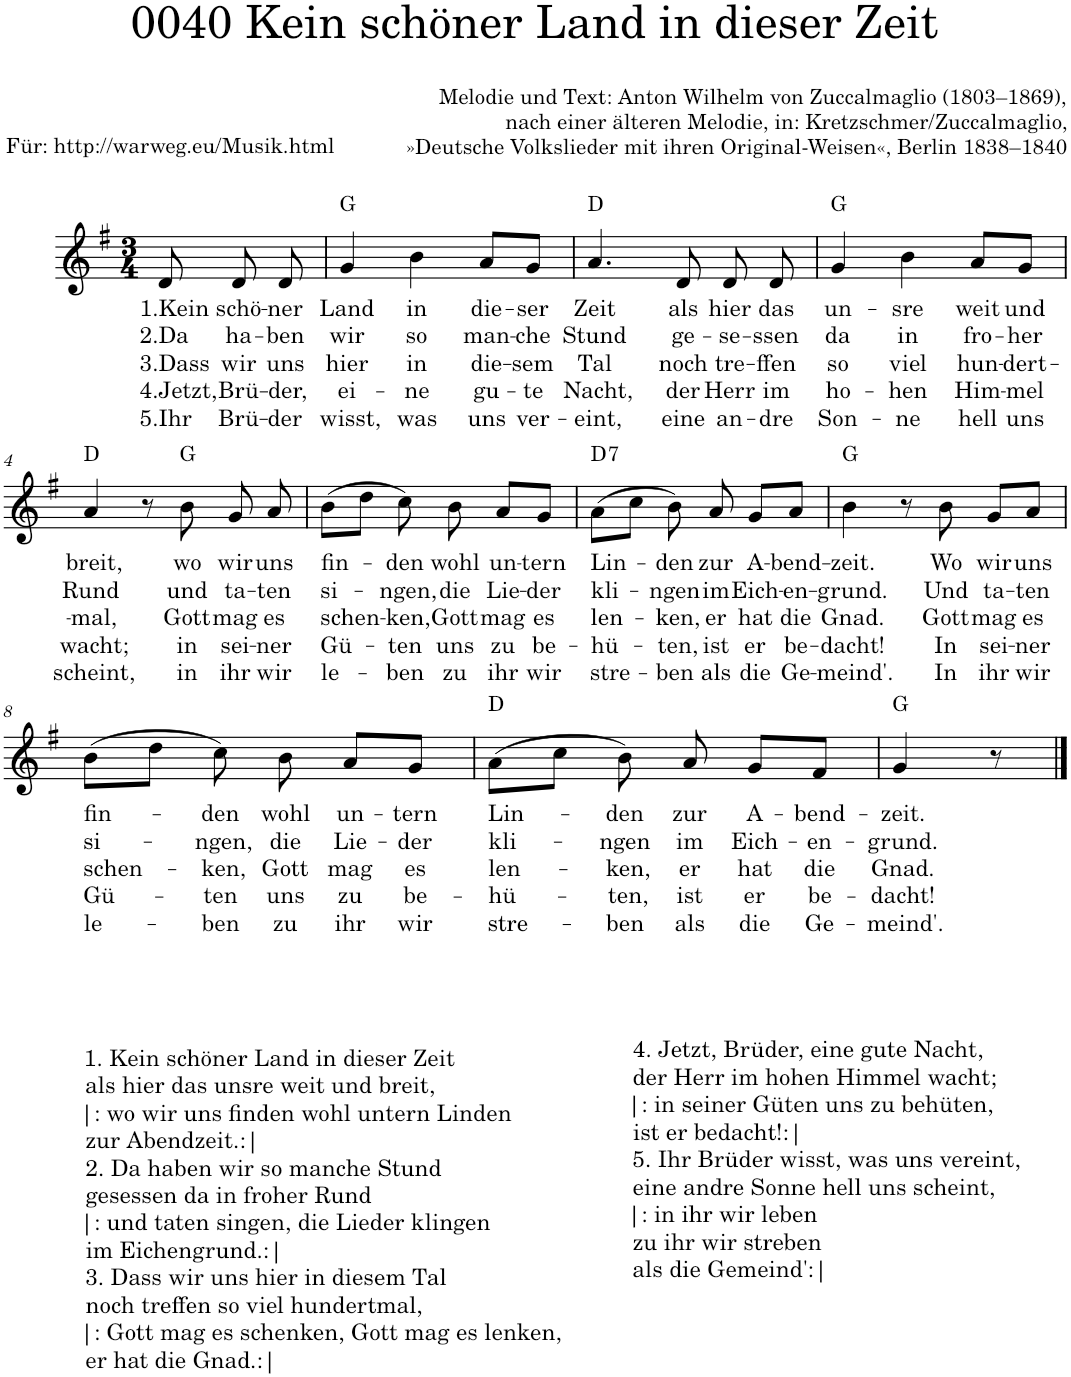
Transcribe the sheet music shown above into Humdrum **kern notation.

**kern	**text	**text	**text	**text	**text	**harte
*part1	*part1	*part1	*part1	*part1	*part1	*part1
*staff1	*staff1	*staff1	*staff1	*staff1	*staff1	*
*I"Stimme	*	*	*	*	*	*
*I'St.	*	*	*	*	*	*
*clefG2	*	*	*	*	*	*
*k[f#]	*	*	*	*	*	*
*M3/4	*	*	*	*	*	*
=	=	=	=	=	=	=
!	!LO:LY:b	!LO:LY:b	!LO:LY:b	!LO:LY:b	!LO:LY:b	!
8d/	1.Kein	2.Da	3.Dass	4.Jetzt,	5.Ihr	.
!	!LO:LY:b	!LO:LY:b	!LO:LY:b	!LO:LY:b	!LO:LY:b	!
8d/	schö-	ha-	wir	Brü-	Brü-	.
!	!LO:LY:b	!LO:LY:b	!LO:LY:b	!LO:LY:b	!LO:LY:b	!
8d/	-ner	-ben	uns	-der,	-der	.
=1	=1	=1	=1	=1	=1	=1
!	!LO:LY:b	!LO:LY:b	!LO:LY:b	!LO:LY:b	!LO:LY:b	!
4g/	Land	wir	hier	ei-	wisst,	G:maj
!	!LO:LY:b	!LO:LY:b	!LO:LY:b	!LO:LY:b	!LO:LY:b	!
4b\	in	so	in	-ne	was	.
!	!LO:LY:b	!LO:LY:b	!LO:LY:b	!LO:LY:b	!LO:LY:b	!
8a/L	die-	man-	die-	gu-	uns	.
!	!LO:LY:b	!LO:LY:b	!LO:LY:b	!LO:LY:b	!LO:LY:b	!
8g/J	-ser	-che	-sem	-te	ver-	.
=2	=2	=2	=2	=2	=2	=2
!	!LO:LY:b	!LO:LY:b	!LO:LY:b	!LO:LY:b	!LO:LY:b	!
4.a/	Zeit	Stund	Tal	Nacht,	-eint,	D:maj
!	!LO:LY:b	!LO:LY:b	!LO:LY:b	!LO:LY:b	!LO:LY:b	!
8d/	als	ge-	noch	der	eine	.
!	!LO:LY:b	!LO:LY:b	!LO:LY:b	!LO:LY:b	!LO:LY:b	!
8d/	hier	-se-	tre-	Herr	an-	.
!	!LO:LY:b	!LO:LY:b	!LO:LY:b	!LO:LY:b	!LO:LY:b	!
8d/	das	-ssen	-ffen	im	-dre	.
=3	=3	=3	=3	=3	=3	=3
!	!LO:LY:b	!LO:LY:b	!LO:LY:b	!LO:LY:b	!LO:LY:b	!
4g/	un-	da	so	ho-	Son-	G:maj
!	!LO:LY:b	!LO:LY:b	!LO:LY:b	!LO:LY:b	!LO:LY:b	!
4b\	-sre	in	viel	-hen	-ne	.
!	!LO:LY:b	!LO:LY:b	!LO:LY:b	!LO:LY:b	!LO:LY:b	!
8a/L	weit	fro-	hun-	Him-	hell	.
!	!LO:LY:b	!LO:LY:b	!LO:LY:b	!LO:LY:b	!LO:LY:b	!
8g/J	und	-her	-dert-	-mel	uns	.
!!LO:LB:g=z
=4	=4	=4	=4	=4	=4	=4
!	!LO:LY:b	!LO:LY:b	!LO:LY:b	!LO:LY:b	!LO:LY:b	!
4a/	breit,	Rund	-mal,	wacht;	scheint,	D:maj
8r	.	.	.	.	.	.
!	!LO:LY:b	!LO:LY:b	!LO:LY:b	!LO:LY:b	!LO:LY:b	!
8b\	wo	und	Gott	in	in	G:maj
!	!LO:LY:b	!LO:LY:b	!LO:LY:b	!LO:LY:b	!LO:LY:b	!
8g/	wir	ta-	mag	sei-	ihr	.
!	!LO:LY:b	!LO:LY:b	!LO:LY:b	!LO:LY:b	!LO:LY:b	!
8a/	uns	-ten	es	-ner	wir	.
=5	=5	=5	=5	=5	=5	=5
!	!LO:LY:b	!LO:LY:b	!LO:LY:b	!LO:LY:b	!LO:LY:b	!
(8b\L	fin-	si-	schen-	Gü-	le-	.
8dd\J	.	.	.	.	.	.
!	!LO:LY:b	!LO:LY:b	!LO:LY:b	!LO:LY:b	!LO:LY:b	!
8cc\)	-den	-ngen,	-ken,	-ten	-ben	.
!	!LO:LY:b	!LO:LY:b	!LO:LY:b	!LO:LY:b	!LO:LY:b	!
8b\	wohl	die	Gott	uns	zu	.
!	!LO:LY:b	!LO:LY:b	!LO:LY:b	!LO:LY:b	!LO:LY:b	!
8a/L	un-	Lie-	mag	zu	ihr	.
!	!LO:LY:b	!LO:LY:b	!LO:LY:b	!LO:LY:b	!LO:LY:b	!
8g/J	-tern	-der	es	be-	wir	.
=6	=6	=6	=6	=6	=6	=6
!	!LO:LY:b	!LO:LY:b	!LO:LY:b	!LO:LY:b	!LO:LY:b	!LO:H:kt=7
(8a\L	Lin-	kli-	len-	-hü-	stre-	D:7
8cc\J	.	.	.	.	.	.
!	!LO:LY:b	!LO:LY:b	!LO:LY:b	!LO:LY:b	!LO:LY:b	!
8b\)	-den	-ngen	-ken,	-ten,	-ben	.
!	!LO:LY:b	!LO:LY:b	!LO:LY:b	!LO:LY:b	!LO:LY:b	!
8a/	zur	im	er	ist	als	.
!	!LO:LY:b	!LO:LY:b	!LO:LY:b	!LO:LY:b	!LO:LY:b	!
8g/L	A-	Eich-	hat	er	die	.
!	!LO:LY:b	!LO:LY:b	!LO:LY:b	!LO:LY:b	!LO:LY:b	!
8a/J	-bend-	-en-	die	be-	Ge-	.
=7	=7	=7	=7	=7	=7	=7
!	!LO:LY:b	!LO:LY:b	!LO:LY:b	!LO:LY:b	!LO:LY:b	!
4b\	-zeit.	-grund.	Gnad.	-dacht!	-meind'.	G:maj
8r	.	.	.	.	.	.
!	!LO:LY:b	!LO:LY:b	!LO:LY:b	!LO:LY:b	!LO:LY:b	!
8b\	Wo	Und	Gott	In	In	.
!	!LO:LY:b	!LO:LY:b	!LO:LY:b	!LO:LY:b	!LO:LY:b	!
8g/L	wir	ta-	mag	sei-	ihr	.
!	!LO:LY:b	!LO:LY:b	!LO:LY:b	!LO:LY:b	!LO:LY:b	!
8a/J	uns	-ten	es	-ner	wir	.
!!LO:LB:g=z
=8	=8	=8	=8	=8	=8	=8
!	!LO:LY:b	!LO:LY:b	!LO:LY:b	!LO:LY:b	!LO:LY:b	!
(8b\L	fin-	si-	schen-	Gü-	le-	.
8dd\J	.	.	.	.	.	.
!	!LO:LY:b	!LO:LY:b	!LO:LY:b	!LO:LY:b	!LO:LY:b	!
8cc\)	-den	-ngen,	-ken,	-ten	-ben	.
!	!LO:LY:b	!LO:LY:b	!LO:LY:b	!LO:LY:b	!LO:LY:b	!
8b\	wohl	die	Gott	uns	zu	.
!	!LO:LY:b	!LO:LY:b	!LO:LY:b	!LO:LY:b	!LO:LY:b	!
8a/L	un-	Lie-	mag	zu	ihr	.
!	!LO:LY:b	!LO:LY:b	!LO:LY:b	!LO:LY:b	!LO:LY:b	!
8g/J	-tern	-der	es	be-	wir	.
=9	=9	=9	=9	=9	=9	=9
!	!LO:LY:b	!LO:LY:b	!LO:LY:b	!LO:LY:b	!LO:LY:b	!
(8a\L	Lin-	kli-	len-	-hü-	stre-	D:maj
8cc\J	.	.	.	.	.	.
!	!LO:LY:b	!LO:LY:b	!LO:LY:b	!LO:LY:b	!LO:LY:b	!
8b\)	-den	-ngen	-ken,	-ten,	-ben	.
!	!LO:LY:b	!LO:LY:b	!LO:LY:b	!LO:LY:b	!LO:LY:b	!
8a/	zur	im	er	ist	als	.
!	!LO:LY:b	!LO:LY:b	!LO:LY:b	!LO:LY:b	!LO:LY:b	!
8g/L	A-	Eich-	hat	er	die	.
!	!LO:LY:b	!LO:LY:b	!LO:LY:b	!LO:LY:b	!LO:LY:b	!
8f#/J	-bend-	-en-	die	be-	Ge-	.
=10	=10	=10	=10	=10	=10	=10
!LO:TX:b:t=1. Kein schöner Land in dieser Zeit	!	!	!	!	!	!
!LO:TX:b:t=als hier das unsre weit und breit,	!	!	!	!	!	!
!LO:TX:b:t=|&colon; wo wir uns finden wohl untern Linden	!	!	!	!	!	!
!LO:TX:b:t=zur Abendzeit.&colon;|	!	!	!	!	!	!
!LO:TX:b:t=2. Da haben wir so manche Stund	!	!	!	!	!	!
!LO:TX:b:t=gesessen da in froher Rund	!	!	!	!	!	!
!LO:TX:b:t=|&colon; und taten singen, die Lieder klingen	!	!	!	!	!	!
!LO:TX:b:t=im Eichengrund.&colon;|	!	!	!	!	!	!
!LO:TX:b:t=3. Dass wir uns hier in diesem Tal	!	!	!	!	!	!
!LO:TX:b:t=noch treffen so viel hundertmal,	!	!	!	!	!	!
!LO:TX:b:t=|&colon; Gott mag es schenken, Gott mag es lenken,	!	!	!	!	!	!
!LO:TX:b:t=er hat die Gnad.&colon;|	!	!	!	!	!	!
!LO:TX:b:t=4. Jetzt, Brüder, eine gute Nacht,	!	!	!	!	!	!
!LO:TX:b:t=der Herr im hohen Himmel wacht;	!	!	!	!	!	!
!LO:TX:b:t=|&colon; in seiner Güten uns zu behüten,	!	!	!	!	!	!
!LO:TX:b:t=ist er bedacht!&colon;|	!	!	!	!	!	!
!LO:TX:b:t=5. Ihr Brüder wisst, was uns vereint,	!	!	!	!	!	!
!LO:TX:b:t=eine andre Sonne hell uns scheint,	!	!	!	!	!	!
!LO:TX:b:t=|&colon; in ihr wir leben	!	!	!	!	!	!
!LO:TX:b:t=zu ihr wir streben	!	!	!	!	!	!
!LO:TX:b:t=als die Gemeind'&colon;|	!	!	!	!	!	!
!	!LO:LY:b	!LO:LY:b	!LO:LY:b	!LO:LY:b	!LO:LY:b	!
4g/	-zeit.	-grund.	Gnad.	-dacht!	-meind'.	G:maj
8r	.	.	.	.	.	.
==	==	==	==	==	==	==
*-	*-	*-	*-	*-	*-	*-
